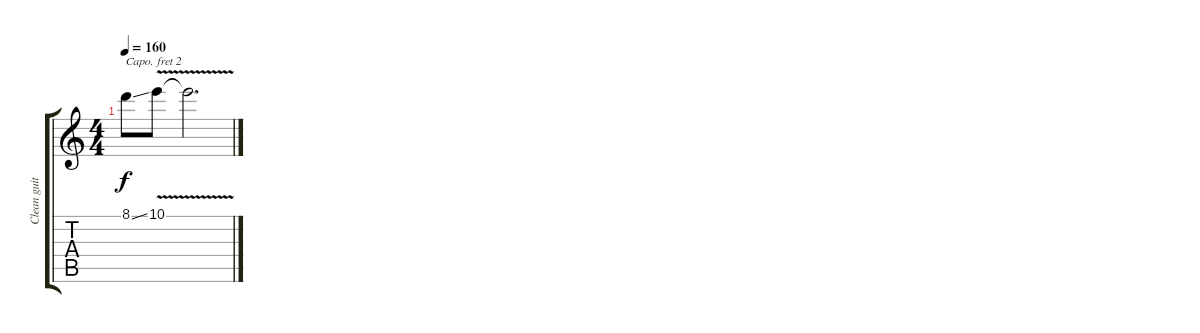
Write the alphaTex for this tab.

\track ("Clean guitar" "Clean guit") {instrument electricguitarjazz}
\staff {score tabs}
\capo 2
\tuning (E4 B3 G3 D3 A2 E2) {hide}
\ts (4 4)
\tempo 160
\clef g2
\ks c
8.1{ss}.8{dy f} 10.1{v}.8 10.1{t}.2{d}
